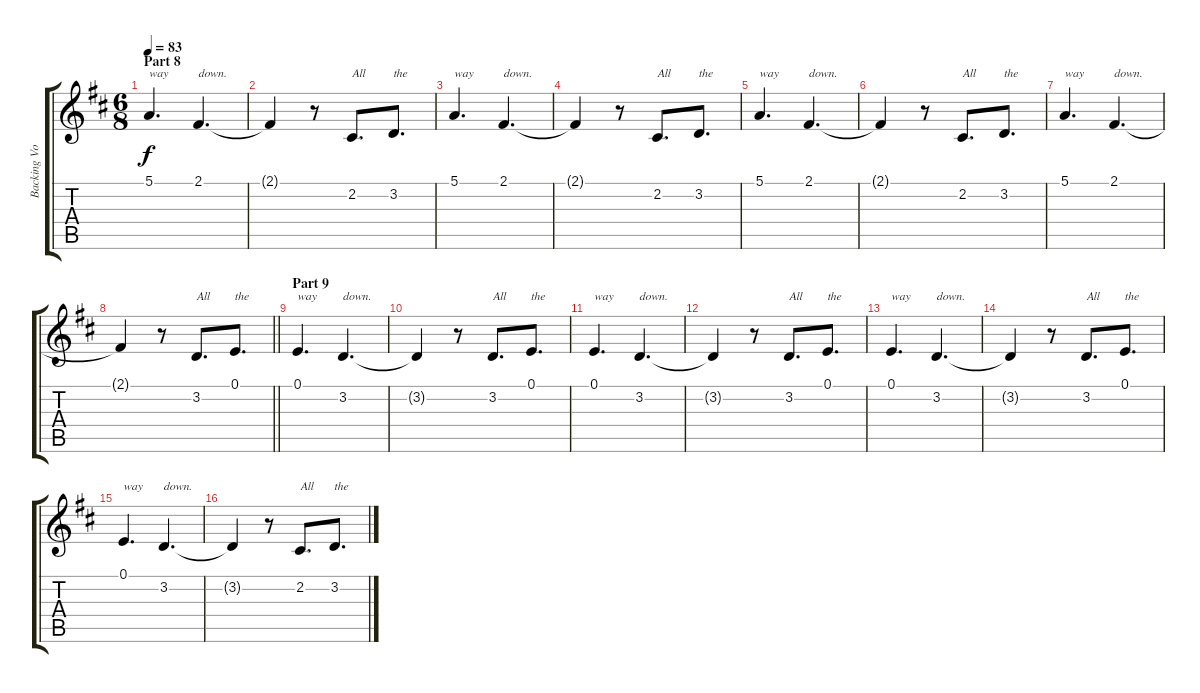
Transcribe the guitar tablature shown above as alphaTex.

\track ("Backing Vocals - Ben Johnston" "Backing Vo") {instrument altosax}
\staff {score tabs}
\tuning (E4 B3 G3 D3 A2 E2) {hide}
\ts (6 8)
\section ("" "Part 8")
\tempo 83
\clef g2
\ks d
5.1.4{d txt "way" dy f} 2.1.4{d txt "down."} |
2.1{t}.4 r.8 2.2.8{d txt "All"} 3.2.8{d txt "the"} |
5.1.4{d txt "way"} 2.1.4{d txt "down."} |
2.1{t}.4 r.8 2.2.8{d txt "All"} 3.2.8{d txt "the"} |
5.1.4{d txt "way"} 2.1.4{d txt "down."} |
2.1{t}.4 r.8 2.2.8{d txt "All"} 3.2.8{d txt "the"} |
5.1.4{d txt "way"} 2.1.4{d txt "down."} |
\barLineRight lightlight
2.1{t}.4 r.8 3.2.8{d txt "All" volume 13} 0.1.8{d txt "the"} |
\section ("" "Part 9")
0.1.4{d txt "way"} 3.2.4{d txt "down."} |
3.2{t}.4 r.8 3.2.8{d txt "All"} 0.1.8{d txt "the"} |
0.1.4{d txt "way"} 3.2.4{d txt "down."} |
3.2{t}.4 r.8 3.2.8{d txt "All"} 0.1.8{d txt "the"} |
0.1.4{d txt "way"} 3.2.4{d txt "down."} |
3.2{t}.4 r.8 3.2.8{d txt "All"} 0.1.8{d txt "the"} |
0.1.4{d txt "way"} 3.2.4{d txt "down."} |
3.2{t}.4 r.8 2.2.8{d txt "All"} 3.2.8{d txt "the"}
